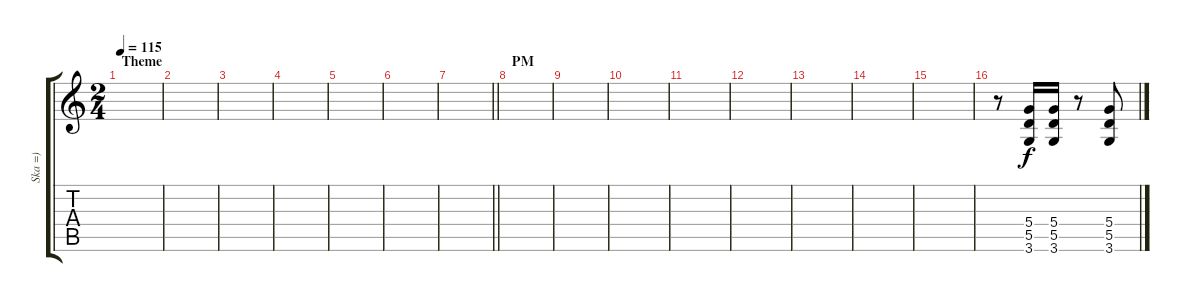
\track ("Ska =)" "Ska =)") {instrument acousticguitarsteel}
\staff {score tabs}
\tuning (E4 B3 G3 D3 A2 E2) {hide}
\ts (2 4)
\section ("" "Theme")
\tempo 115
\clef g2
\ks c
|
|
|
|
|
|
\barLineRight lightlight
|
\section ("" "PM")
|
|
|
|
|
|
|
|
r.8 (5.4 5.5 3.6).16 (5.4 5.5 3.6).16 r.8 (5.4 5.5 3.6).8
